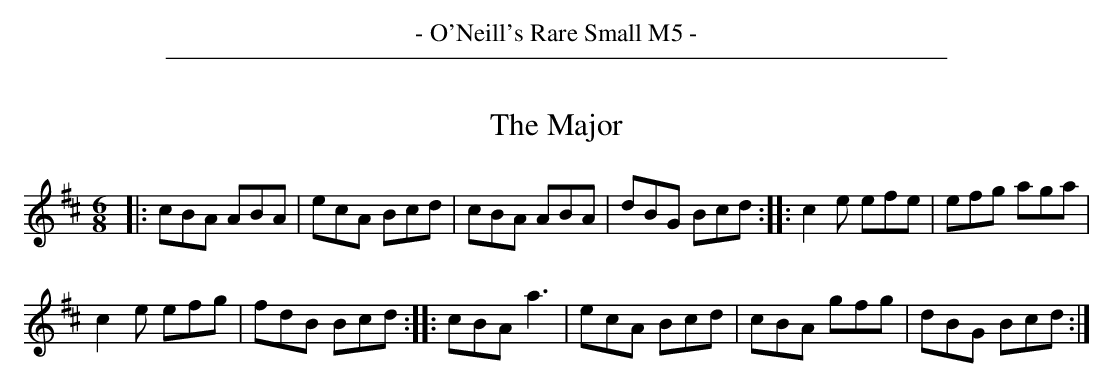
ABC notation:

X:1
T: The Major
M: 6/8
L: 1/8
K: Amix
|:\
cBA ABA | ecA Bcd | cBA ABA | dBG Bcd :: c2e efe | efg aga |
c2e efg | fdB Bcd :: cBA a3 | ecA Bcd | cBA gfg | dBG Bcd :|
